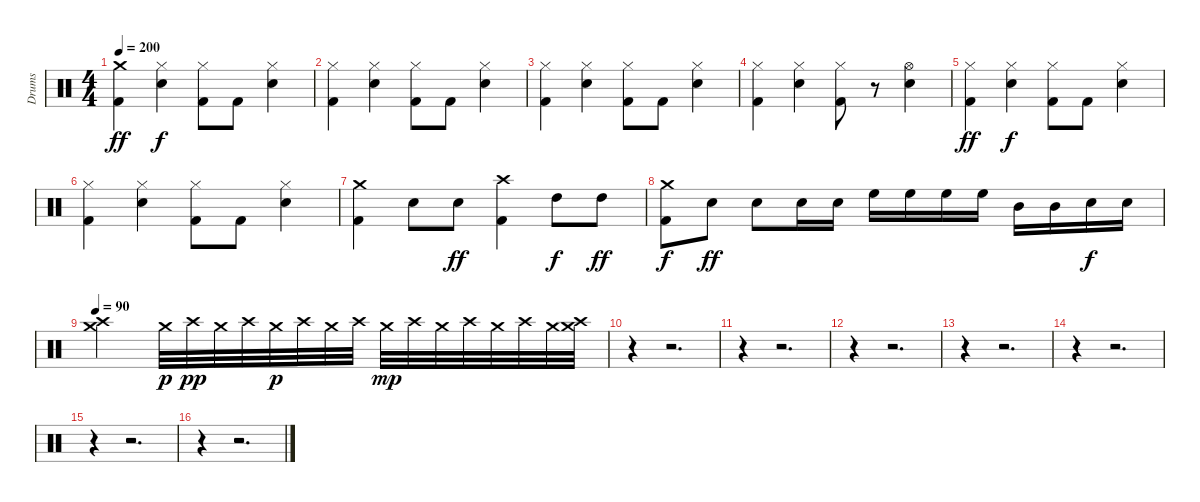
\bracketExtendMode groupsimilarinstruments
\otherSystemsTrackNameOrientation horizontal
\track ("Drumkit" "Drums") {instrument percussion}
\staff {score}
\articulation defaults
\ts (4 4)
\tempo 200
\clef neutral
\ks c
("Crash medium (hit)" "Kick (hit) 2").4{dy ff} ("Hi-Hat (closed)" "Snare (hit) 2").4{dy f} ("Hi-Hat (closed)" "Kick (hit) 2").8 "Kick (hit) 2".8 ("Hi-Hat (closed)" "Snare (hit) 2").4 |
("Hi-Hat (closed)" "Kick (hit) 2").4 ("Hi-Hat (closed)" "Snare (hit) 2").4 ("Hi-Hat (closed)" "Kick (hit) 2").8 "Kick (hit) 2".8 ("Hi-Hat (closed)" "Snare (hit) 2").4 |
("Hi-Hat (closed)" "Kick (hit) 2").4 ("Hi-Hat (closed)" "Snare (hit) 2").4 ("Hi-Hat (closed)" "Kick (hit) 2").8 "Kick (hit) 2".8 ("Hi-Hat (closed)" "Snare (hit) 2").4 |
("Hi-Hat (closed)" "Kick (hit) 2").4 ("Hi-Hat (closed)" "Snare (hit) 2").4 ("Hi-Hat (closed)" "Kick (hit) 2").8 r.8 ("Hi-Hat (open)" "Snare (hit) 2").4 |
("Hi-Hat (closed)" "Kick (hit) 2").4{dy ff} ("Hi-Hat (closed)" "Snare (hit) 2").4{dy f} ("Hi-Hat (closed)" "Kick (hit) 2").8 "Kick (hit) 2".8 ("Hi-Hat (closed)" "Snare (hit) 2").4 |
("Hi-Hat (closed)" "Kick (hit) 2").4 ("Hi-Hat (closed)" "Snare (hit) 2").4 ("Hi-Hat (closed)" "Kick (hit) 2").8 "Kick (hit) 2".8 ("Hi-Hat (closed)" "Snare (hit) 2").4 |
("Crash medium (hit)" "Kick (hit) 2").4 "Snare (hit) 2".8 "Snare (hit) 2".8{dy ff} ("Crash high (hit)" "Kick (hit) 2").4 "High Tom (hit)".8{dy f} "High Tom (hit)".8{dy ff} |
("Crash medium (hit)" "Kick (hit) 2").8{dy f} "Snare (hit) 2".8{dy ff} "Snare (hit) 2".8 "Snare (hit) 2".16 "Snare (hit) 2".16 "High Floor Tom (hit)".16 "High Floor Tom (hit)".16 "High Floor Tom (hit)".16 "High Floor Tom (hit)".16 "Mid Tom (hit)".16 "Mid Tom (hit)".16 "Snare (hit) 2".16{dy f} "Snare (hit) 2".16 |
\tempo 90
("Crash medium (hit)" "Crash high (hit)").2 "Crash medium (hit)".32{dy p} "Crash high (hit)".32{dy pp} "Crash medium (hit)".32 "Crash high (hit)".32 "Crash medium (hit)".32{dy p} "Crash high (hit)".32 "Crash medium (hit)".32 "Crash high (hit)".32 "Crash medium (hit)".32{dy mp} "Crash high (hit)".32 "Crash medium (hit)".32 "Crash high (hit)".32 "Crash medium (hit)".32 "Crash high (hit)".32 "Crash medium (hit)".32 ("Crash high (hit)" "Crash medium (hit)").32 |
r.4 r.2{d} |
r.4 r.2{d} |
r.4 r.2{d} |
r.4 r.2{d} |
r.4 r.2{d} |
r.4 r.2{d} |
r.4 r.2{d}
